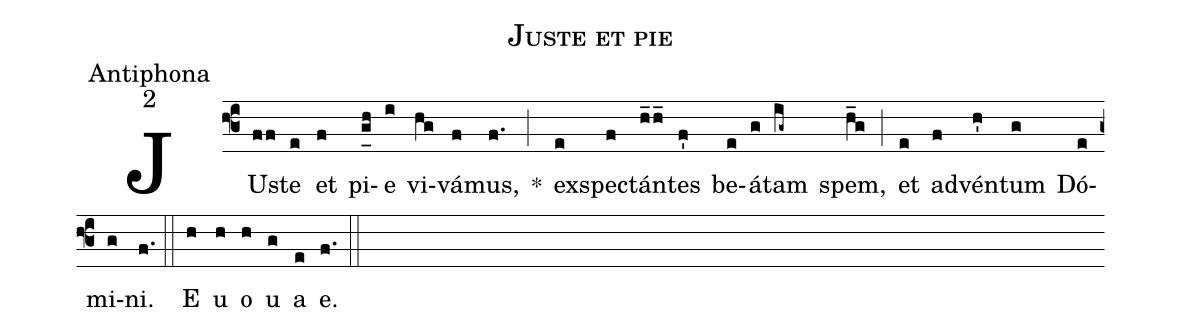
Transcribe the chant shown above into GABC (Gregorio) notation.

name:Juste et pie;
office-part:Antiphona;
mode:2;
%%
(f3) JU(ff)ste(e) et(f) pi(g_[uh:l]h)e(i) vi(hg)vá(f)mus,(f.) *(;) ex(e)spe(f)ctán(h_2h_)tes(f') be(e)á(g)tam(ig~) spem,(h_g) (;) et(e) ad(f)vén(h')tum(g) Dó(e)mi(g)ni.(f.) (::) <eu>E(h) u(h) o(h) u(g) a(e) e.</eu>(f.) (::)
